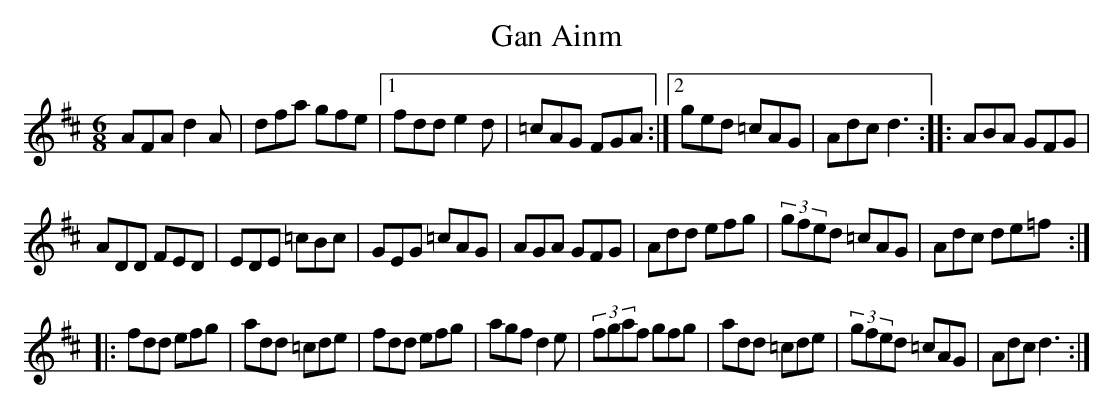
X:1
T:Gan Ainm
M:6/8
K:D
AFA d2A | dfa gfe |1 fdd e2d | =cAG FGA :|2 ged =cAG | Adc d3 :: ABA GFG |
ADD FED | EDE =cBc | GEG =cAG | AGA GFG | Add efg | (3gfed =cAG | Adc de=f :|
|:fdd efg | add =cde | fdd efg | agf d2e | (3fgaf gfg | add =cde | (3gfed =cAG | Adc d3 :|
